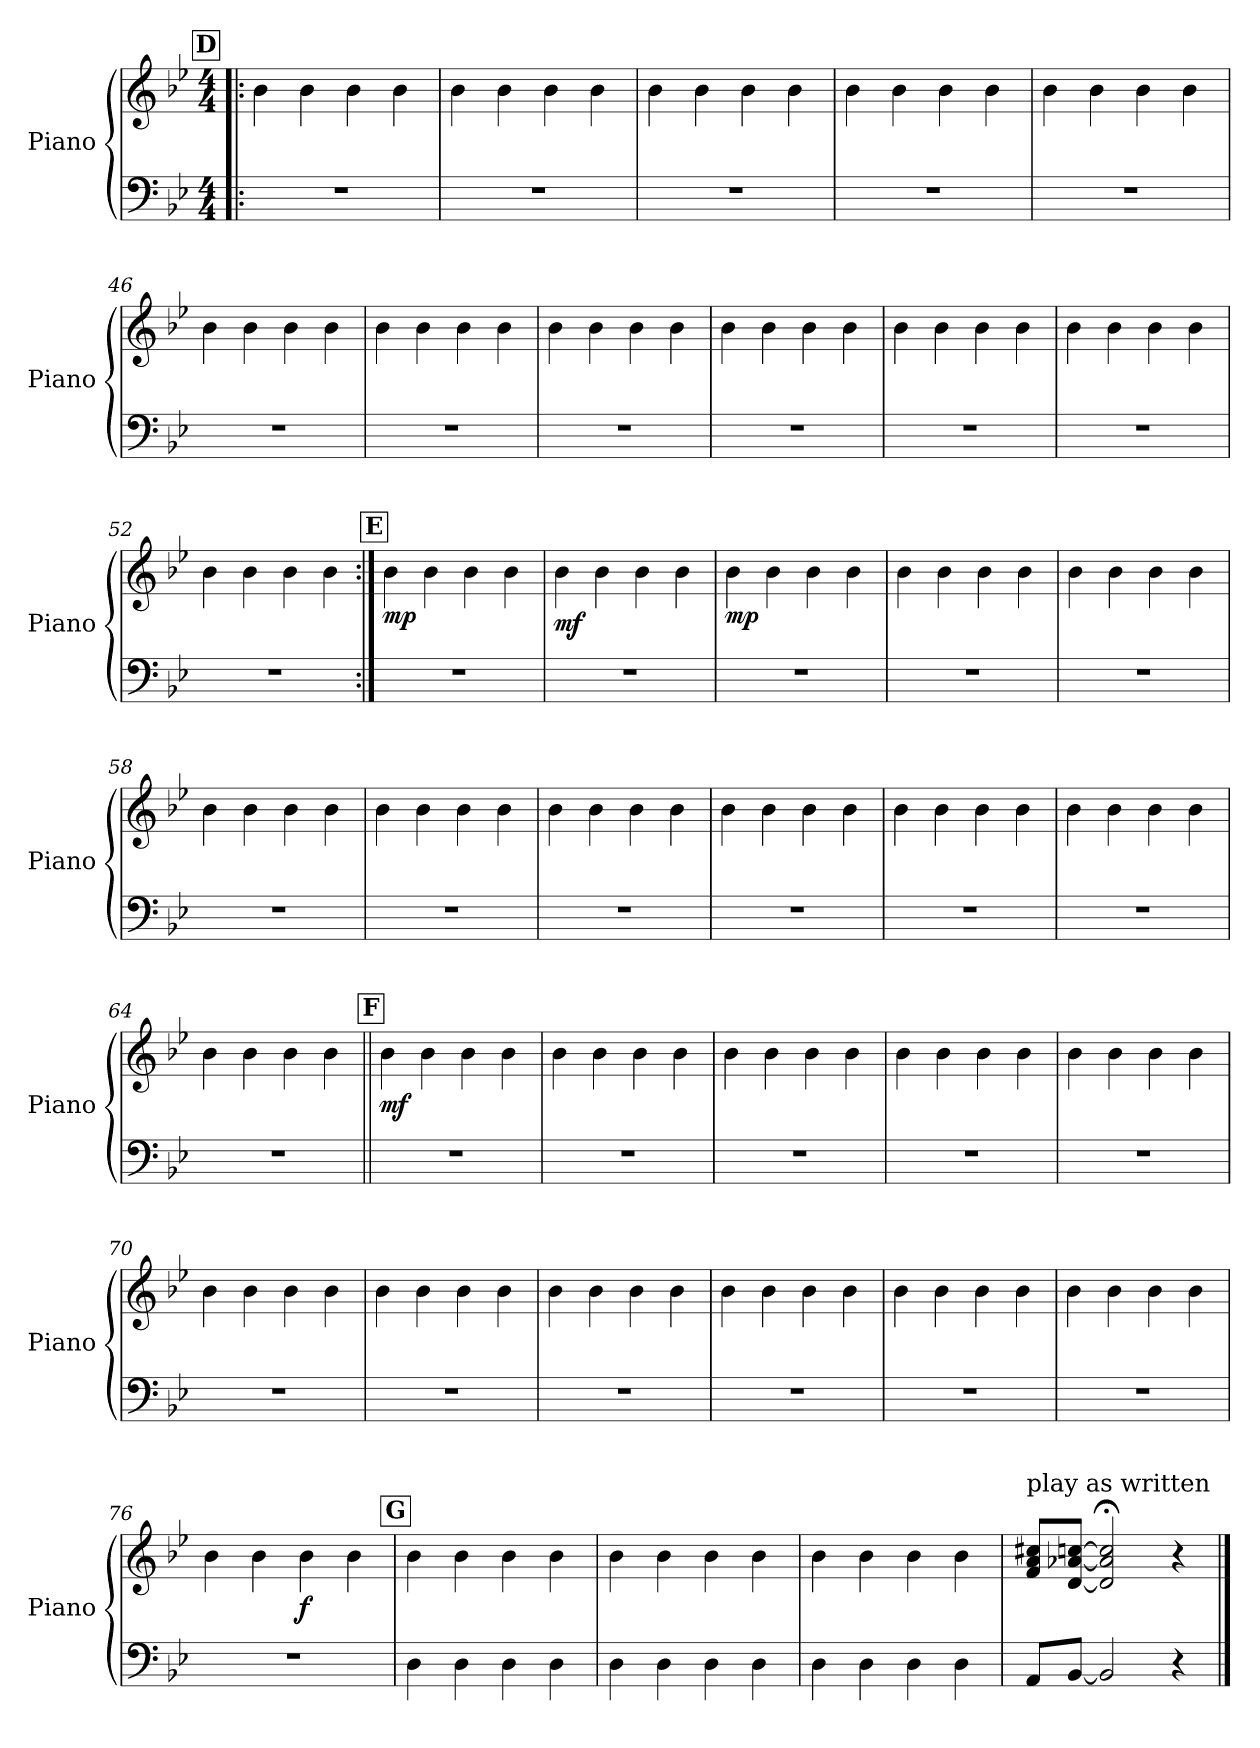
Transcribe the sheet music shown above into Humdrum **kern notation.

**kern	**kern	**dynam
*part1	*part1	*part1
*staff2	*staff1	*staff1/2
*I"Piano	*	*
*I'Piano	*	*
!!LO:LB:g=z
*clefF4	*clefG2	*
*k[b-e-]	*k[b-e-]	*
*M4/4	*M4/4	*
!!LO:REH:place=s1:a:fs=14:t=D
=41!|:	=41!|:	=41!|:
1r	4b-	.
.	4b-	.
.	4b-	.
.	4b-	.
=42	=42	=42
1r	4b-	.
.	4b-	.
.	4b-	.
.	4b-	.
=43	=43	=43
1r	4b-	.
.	4b-	.
.	4b-	.
.	4b-	.
=44	=44	=44
1r	4b-	.
.	4b-	.
.	4b-	.
.	4b-	.
!!LO:LB:g=z
=45	=45	=45
1r	4b-	.
.	4b-	.
.	4b-	.
.	4b-	.
=46	=46	=46
1r	4b-	.
.	4b-	.
.	4b-	.
.	4b-	.
=47	=47	=47
1r	4b-	.
.	4b-	.
.	4b-	.
.	4b-	.
=48	=48	=48
1r	4b-	.
.	4b-	.
.	4b-	.
.	4b-	.
!!LO:LB:g=z
=49	=49	=49
1r	4b-	.
.	4b-	.
.	4b-	.
.	4b-	.
=50	=50	=50
1r	4b-	.
.	4b-	.
.	4b-	.
.	4b-	.
=51	=51	=51
1r	4b-	.
.	4b-	.
.	4b-	.
.	4b-	.
=52	=52	=52
1r	4b-	.
.	4b-	.
.	4b-	.
.	4b-	.
!!LO:LB:g=z
!!LO:REH:place=s1:a:fs=14:t=E
=53:|!	=53:|!	=53:|!
!	!	!LO:DY:b
1r	4b-	mp
.	4b-	.
.	4b-	.
.	4b-	.
=54	=54	=54
!	!	!LO:DY:b
1r	4b-	mf
.	4b-	.
.	4b-	.
.	4b-	.
=55	=55	=55
!	!	!LO:DY:b
1r	4b-	mp
.	4b-	.
.	4b-	.
.	4b-	.
=56	=56	=56
1r	4b-	.
.	4b-	.
.	4b-	.
.	4b-	.
!!LO:LB:g=z
=57	=57	=57
1r	4b-	.
.	4b-	.
.	4b-	.
.	4b-	.
=58	=58	=58
1r	4b-	.
.	4b-	.
.	4b-	.
.	4b-	.
=59	=59	=59
1r	4b-	.
.	4b-	.
.	4b-	.
.	4b-	.
=60	=60	=60
1r	4b-	.
.	4b-	.
.	4b-	.
.	4b-	.
!!LO:LB:g=z
=61	=61	=61
1r	4b-	.
.	4b-	.
.	4b-	.
.	4b-	.
=62	=62	=62
1r	4b-	.
.	4b-	.
.	4b-	.
.	4b-	.
=63	=63	=63
1r	4b-	.
.	4b-	.
.	4b-	.
.	4b-	.
=64	=64	=64
1r	4b-	.
.	4b-	.
.	4b-	.
.	4b-	.
!!LO:PB:g=z
!!LO:REH:place=s1:a:fs=14:t=F
=65||	=65||	=65||
!	!	!LO:DY:b
1r	4b-	mf
.	4b-	.
.	4b-	.
.	4b-	.
=66	=66	=66
1r	4b-	.
.	4b-	.
.	4b-	.
.	4b-	.
=67	=67	=67
1r	4b-	.
.	4b-	.
.	4b-	.
.	4b-	.
=68	=68	=68
1r	4b-	.
.	4b-	.
.	4b-	.
.	4b-	.
!!LO:LB:g=z
=69	=69	=69
1r	4b-	.
.	4b-	.
.	4b-	.
.	4b-	.
=70	=70	=70
1r	4b-	.
.	4b-	.
.	4b-	.
.	4b-	.
=71	=71	=71
1r	4b-	.
.	4b-	.
.	4b-	.
.	4b-	.
=72	=72	=72
1r	4b-	.
.	4b-	.
.	4b-	.
.	4b-	.
!!LO:LB:g=z
=73	=73	=73
1r	4b-	.
.	4b-	.
.	4b-	.
.	4b-	.
=74	=74	=74
1r	4b-	.
.	4b-	.
.	4b-	.
.	4b-	.
=75	=75	=75
1r	4b-	.
.	4b-	.
.	4b-	.
.	4b-	.
=76	=76	=76
1r	4b-	.
.	4b-	.
!	!	!LO:DY:b
.	4b-	f
.	4b-	.
!!LO:LB:g=z
!!LO:REH:place=s1:a:fs=14:t=G
=77	=77	=77
4D	4b-	.
4D	4b-	.
4D	4b-	.
4D	4b-	.
=78	=78	=78
4D	4b-	.
4D	4b-	.
4D	4b-	.
4D	4b-	.
=79	=79	=79
4D	4b-	.
4D	4b-	.
4D	4b-	.
4D	4b-	.
=80	=80	=80
!	!LO:TX:a:t=play as written	!
8AA/L	8f/ 8a/ 8cc#X/L	.
[8BB-/J	[8d/ [8a-X/ [8ccn/J	.
2BB-/]	2d/];< 2a-/];< 2cc/];<	.
4r	4r	.
==	==	==
*-	*-	*-
